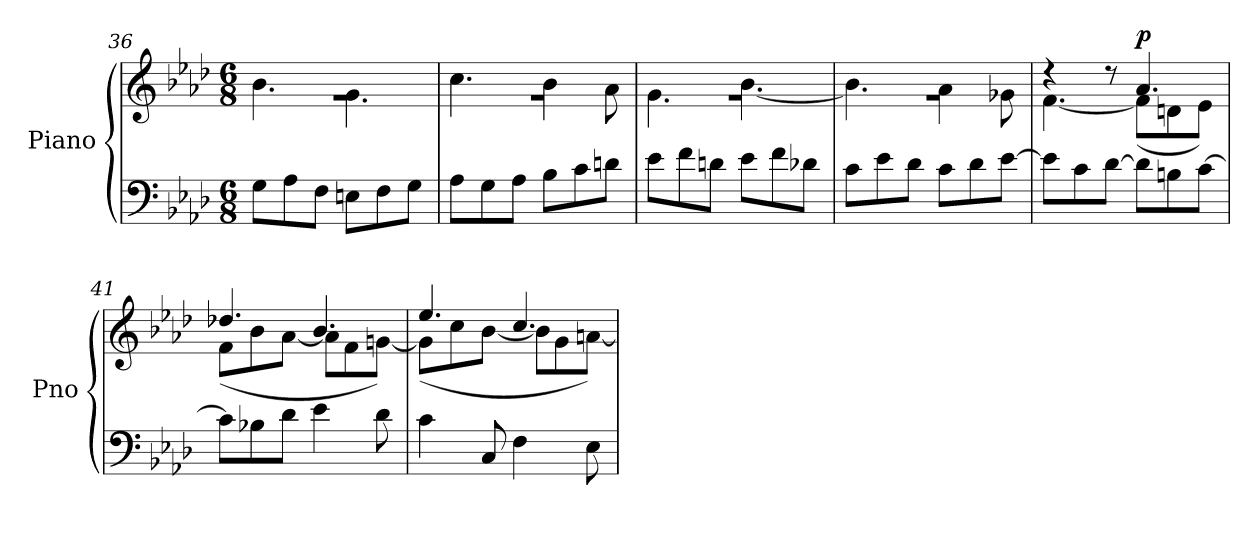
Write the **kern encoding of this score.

**kern	**kern	**dynam
*part1	*part1	*part1
*staff2	*staff1	*staff1/2
*I"Piano	*	*
*I'Pno	*	*
*clefF4	*clefG2	*
*k[b-e-a-d-]	*k[b-e-a-d-]	*
*M6/8	*M6/8	*
=36	=36	=36
*	*^	*
8G\L	2.rg	4.b-\	.
8A-\	.	.	.
8F\J	.	.	.
8En\L	.	4.g\	.
8F\	.	.	.
8G\J	.	.	.
!!LO:LB:g=z	!!
=37	=37	=37	=37
8A-\L	2.rg	4.cc\	.
8G\	.	.	.
8A-\J	.	.	.
8B-\L	.	4b-\	.
8c\	.	.	.
8dn\J	.	8a-\	.
=38	=38	=38	=38
8e-\L	2.rg	4.g\	.
8f\	.	.	.
8dn\J	.	.	.
8e-\L	.	[4.b-\	.
8f\	.	.	.
8d-X\J	.	.	.
=39	=39	=39	=39
8c\L	2.rg	4.b-\]	.
8e-\	.	.	.
8d-\J	.	.	.
8c\L	.	4a-\	.
8d-\	.	.	.
[8e-\J	.	8g-X\	.
=40	=40	=40	=40
8e-\L]	4r	[4.f\	.
8c\	.	.	.
[8d-\J	8r	.	.
!	!	!	!LO:DY:a
8d-\L]	4.a-/	(8f\L]	p
8Bn\	.	8dn\	.
[8c\J	.	8e-\J)	.
=41	=41	=41	=41
8c\L]	4.dd-X/	(8f\L	.
8B-X\	.	8b-\	.
8d-\J	.	[8a-\J	.
4e-\	4.b-/	8a-\L]	.
.	.	8f\	.
8d-\	.	[8gn\J)	.
!!LO:PB:g=z	!!
=42	=42	=42	=42
4c\	4.ee-/	(8gn\L]	.
.	.	8cc\	.
8C/	.	[8b-\J	.
4F\	4.cc/	8b-\L]	.
.	.	8g\	.
8E-\	.	[8an\J)	.
*	*v	*v	*
=	=	=
*-	*-	*-
